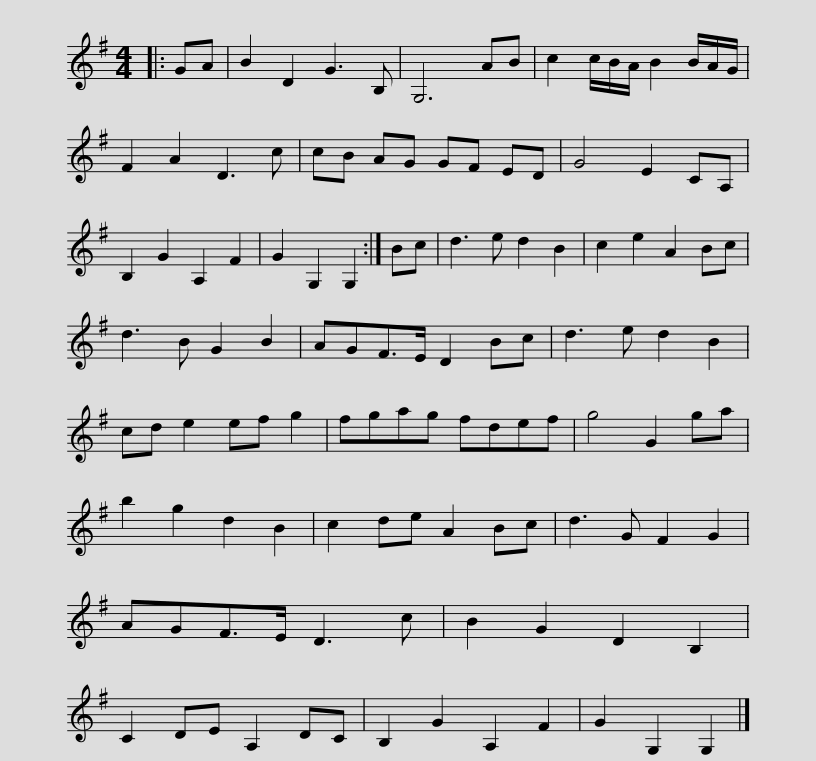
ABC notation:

X:1
L:1/8
M:4/4
I:linebreak $
K:G
V:1 treble
V:1
|: GA | B2 D2 G3 B, | G,6 AB | c2 c/B/A/ B2 B/A/G/ | F2 A2 D3 c | %5
 cB AG GF ED | G4 E2 CA, | B,2 G2 A,2 F2 |$ G2 G,2 G,2 :| Bc | %10
 d3 e d2 B2 | c2 e2 A2 Bc | d3 B G2 B2 | AGF>E D2 Bc | d3 e d2 B2 | %15
 cd e2 ef g2 |$ fgag fdef | g4 G2 ga | b2 g2 d2 B2 | c2 de A2 Bc | %20
 d3 G F2 G2 | AGF>E D3 c | B2 G2 D2 B,2 |$ C2 DE A,2 DC | B,2 G2 A,2 F2 | %25
 G2 G,2 G,2 |] %26
